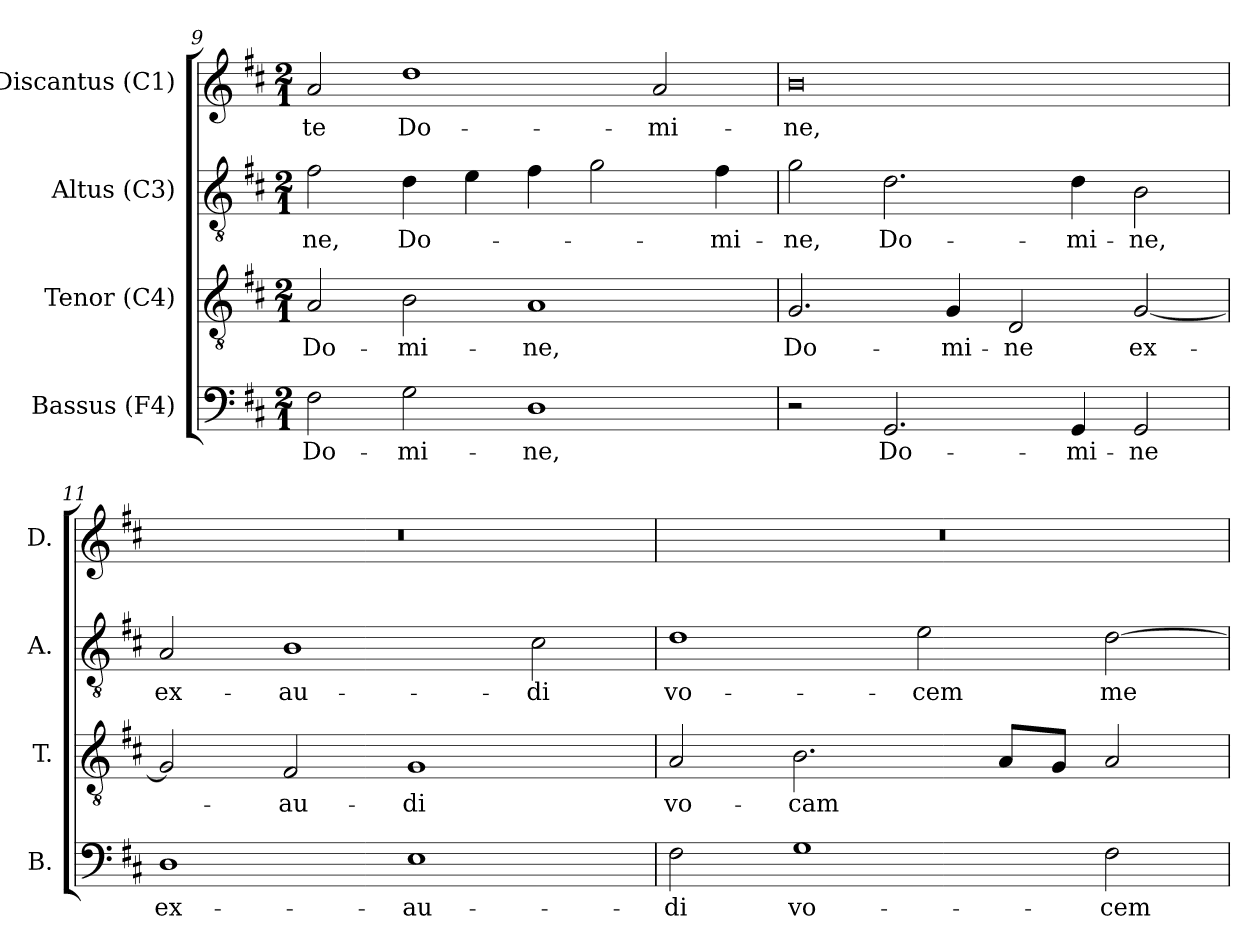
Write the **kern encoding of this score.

**kern	**text	**kern	**text	**kern	**text	**kern	**text
*part4	*part4	*part3	*part3	*part2	*part2	*part1	*part1
*staff4	*staff4	*staff3	*staff3	*staff2	*staff2	*staff1	*staff1
*I"Bassus (F4)	*	*I"Tenor (C4)	*	*I"Altus (C3)	*	*I"Discantus (C1)	*
*I'B.	*	*I'T.	*	*I'A.	*	*I'D.	*
!!LO:LB:g=z
*clefF4	*	*clefGv2	*	*clefGv2	*	*clefG2	*
*	*	*ITrd7c12	*	*ITrd7c12	*	*	*
*k[f#c#]	*	*k[f#c#]	*	*k[f#c#]	*	*k[f#c#]	*
*D:	*	*D:	*	*D:	*	*D:	*
*M2/1	*	*M2/1	*	*M2/1	*	*M2/1	*
=9	=9	=9	=9	=9	=9	=9	=9
!	!LO:LY:b:color=#000000	!	!	!	!	!	!
!	!	!	!LO:LY:b:color=#000000	!	!	!	!
!	!	!	!	!	!LO:LY:b:color=#000000	!	!
!	!	!	!	!	!	!	!LO:LY:b:color=#000000
2F#i\	Do-	2AAi/	Do-	2F#i\	-ne,	2ai/	te
!	!LO:LY:b:color=#000000	!	!	!	!	!	!
!	!	!	!LO:LY:b:color=#000000	!	!	!	!
!	!	!	!	!	!LO:LY:b:color=#000000	!	!
!	!	!	!	!	!	!	!LO:LY:b:color=#000000
2Gi\	-mi-	2BBi\	-mi-	4Di\	Do-	1ddi	Do-
.	.	.	.	4Ei\	.	.	.
!	!LO:LY:b:color=#000000	!	!	!	!	!	!
!	!	!	!LO:LY:b:color=#000000	!	!	!	!
1Di	-ne,	1AAi	-ne,	4F#i\	.	.	.
.	.	.	.	2Gi\	.	.	.
!	!	!	!	!	!	!	!LO:LY:b:color=#000000
.	.	.	.	.	.	2ai/	-mi-
!	!	!	!	!	!LO:LY:b:color=#000000	!	!
.	.	.	.	4F#i\	-mi-	.	.
=10	=10	=10	=10	=10	=10	=10	=10
!	!	!	!LO:LY:b:color=#000000	!	!	!	!
!	!	!	!	!	!LO:LY:b:color=#000000	!	!
!	!	!	!	!	!	!	!LO:LY:b:color=#000000
2r	.	2.GGi/	Do-	2Gi\	-ne,	0bi	-ne,
!	!LO:LY:b:color=#000000	!	!	!	!	!	!
!	!	!	!	!	!LO:LY:b:color=#000000	!	!
2.GGi/	Do-	.	.	2.Di\	Do-	.	.
!	!	!	!LO:LY:b:color=#000000	!	!	!	!
.	.	4GGi/	-mi-	.	.	.	.
!	!	!	!LO:LY:b:color=#000000	!	!	!	!
.	.	2DDi/	-ne	.	.	.	.
!	!LO:LY:b:color=#000000	!	!	!	!	!	!
!	!	!	!	!	!LO:LY:b:color=#000000	!	!
4GGi/	-mi-	.	.	4Di\	-mi-	.	.
!	!LO:LY:b:color=#000000	!	!	!	!	!	!
!	!	!	!LO:LY:b:color=#000000	!	!	!	!
!	!	!	!	!	!LO:LY:b:color=#000000	!	!
2GGi/	-ne	[2GGi/	ex-	2BBi\	-ne,	.	.
=11	=11	=11	=11	=11	=11	=11	=11
!	!LO:LY:b:color=#000000	!	!	!	!	!	!
!	!	!	!	!	!LO:LY:b:color=#000000	!LO:N:vis=1	!
1Di	ex-	2GGi/]	.	2AAi/	ex-	0r	.
!	!	!	!LO:LY:b:color=#000000	!	!	!	!
!	!	!	!	!	!LO:LY:b:color=#000000	!	!
.	.	2FF#i/	-au-	1BBi	-au-	.	.
!	!LO:LY:b:color=#000000	!	!	!	!	!	!
!	!	!	!LO:LY:b:color=#000000	!	!	!	!
1Ei	-au-	1GGi	-di	.	.	.	.
!	!	!	!	!	!LO:LY:b:color=#000000	!	!
.	.	.	.	2C#i\	-di	.	.
=12	=12	=12	=12	=12	=12	=12	=12
!	!LO:LY:b:color=#000000	!	!	!	!	!	!
!	!	!	!LO:LY:b:color=#000000	!	!	!	!
!	!	!	!	!	!LO:LY:b:color=#000000	!LO:N:vis=1	!
2F#i\	-di	2AAi/	vo-	1Di	vo-	0r	.
!	!LO:LY:b:color=#000000	!	!	!	!	!	!
!	!	!	!LO:LY:b:color=#000000	!	!	!	!
1Gi	vo-	2.BBi\	-cam	.	.	.	.
!	!	!	!	!	!LO:LY:b:color=#000000	!	!
.	.	.	.	2Ei\	-cem	.	.
.	.	8AAi/L	.	.	.	.	.
.	.	8GGi/J	.	.	.	.	.
!	!LO:LY:b:color=#000000	!	!	!	!	!	!
!	!	!	!	!	!LO:LY:b:color=#000000	!	!
2F#i\	-cem	2AAi/	.	[2Di\	me-	.	.
=	=	=	=	=	=	=	=
*-	*-	*-	*-	*-	*-	*-	*-
